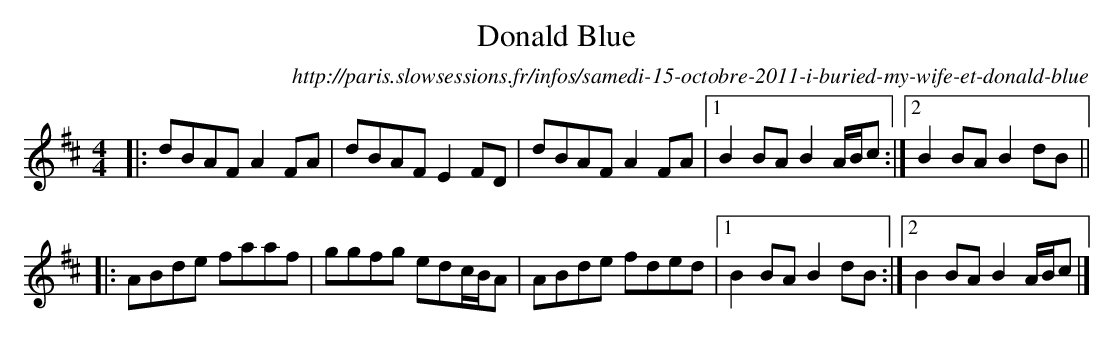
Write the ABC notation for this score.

X:1
T:Donald Blue
O:http://paris.slowsessions.fr/infos/samedi-15-octobre-2011-i-buried-my-wife-et-donald-blue
M:4/4
L:1/8
K:D
|: dBAF A2FA | dBAF E2FD | dBAF A2FA | [1 B2BA B2A/B/c :| [2 B2BA B2dB ||
|: ABde  faaf | ggfg edc/B/A | ABde fded | [1 B2BA B2dB :| [2 B2BA B2A/B/c |]
